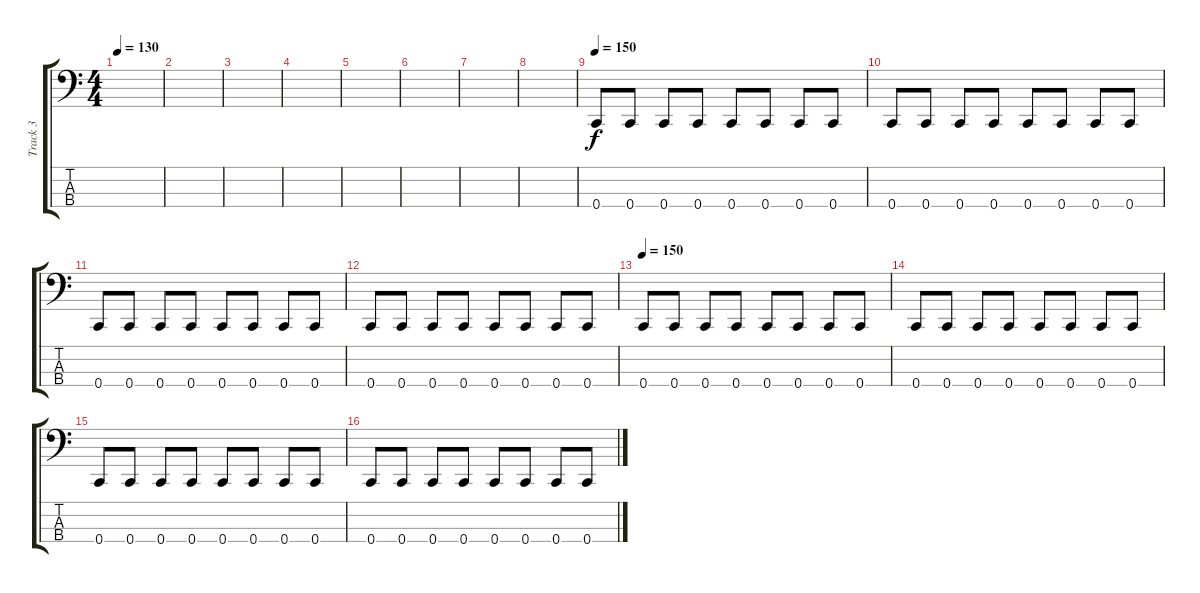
\track ("Track 3" "Track 3") {instrument electricbasspick}
\staff {score tabs}
\tuning (F2 C2 G1 C1) {hide}
\ts (4 4)
\tempo 130
\clef f4
\ks c
|
|
|
|
|
|
|
|
\tempo 150
0.4.8 0.4.8 0.4.8 0.4.8 0.4.8 0.4.8 0.4.8 0.4.8 |
0.4.8 0.4.8 0.4.8 0.4.8 0.4.8 0.4.8 0.4.8 0.4.8 |
0.4.8 0.4.8 0.4.8 0.4.8 0.4.8 0.4.8 0.4.8 0.4.8 |
0.4.8 0.4.8 0.4.8 0.4.8 0.4.8 0.4.8 0.4.8 0.4.8 |
\tempo 150
0.4.8 0.4.8 0.4.8 0.4.8 0.4.8 0.4.8 0.4.8 0.4.8 |
0.4.8 0.4.8 0.4.8 0.4.8 0.4.8 0.4.8 0.4.8 0.4.8 |
0.4.8 0.4.8 0.4.8 0.4.8 0.4.8 0.4.8 0.4.8 0.4.8 |
0.4.8 0.4.8 0.4.8 0.4.8 0.4.8 0.4.8 0.4.8 0.4.8
